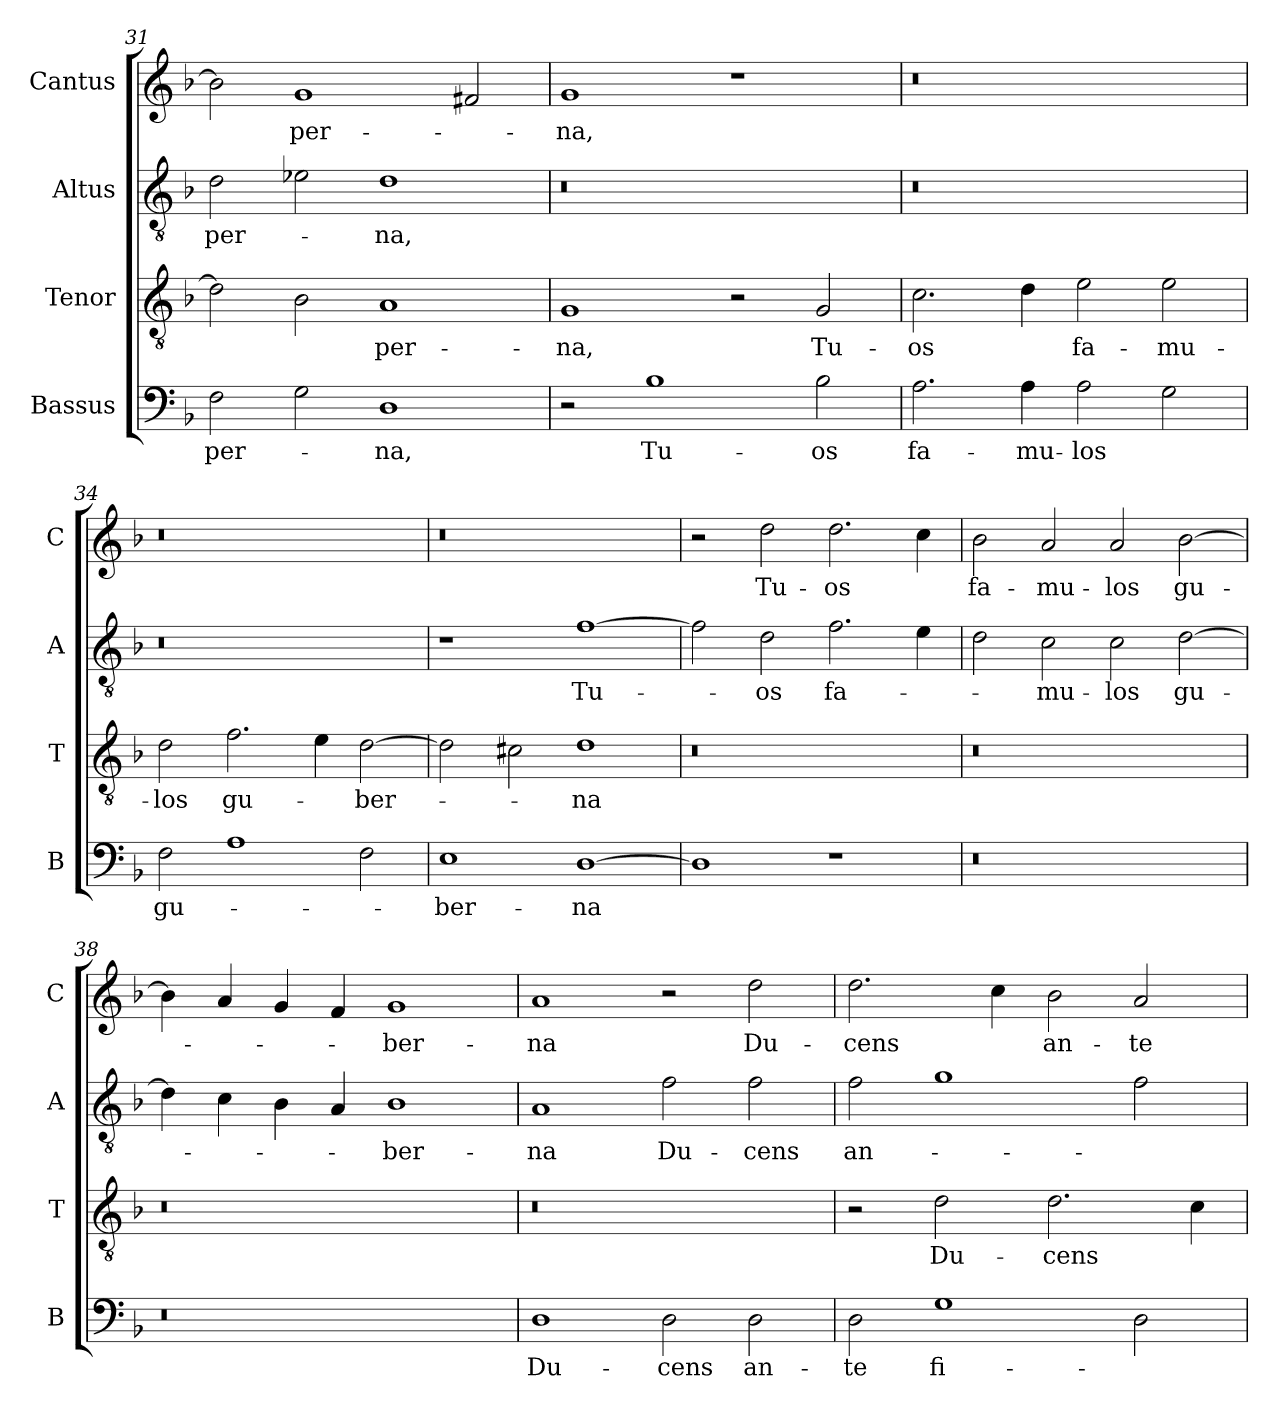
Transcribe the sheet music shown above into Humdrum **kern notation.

**kern	**text	**kern	**text	**kern	**text	**kern	**text
*part4	*part4	*part3	*part3	*part2	*part2	*part1	*part1
*staff4	*staff4	*staff3	*staff3	*staff2	*staff2	*staff1	*staff1
*I"Bassus	*	*I"Tenor	*	*I"Altus	*	*I"Cantus	*
*I'B	*	*I'T	*	*I'A	*	*I'C	*
*clefF4	*	*clefGv2	*	*clefGv2	*	*clefG2	*
*k[b-]	*	*k[b-]	*	*k[b-]	*	*k[b-]	*
*F:	*	*F:	*	*F:	*	*F:	*
=31	=31	=31	=31	=31	=31	=31	=31
2F\	-per-	2d\]	.	2d\	-per-	2b-\]	.
2G\	.	2B-\	.	2e-X\	.	1g/	-per-
1D\	-na,	1A/	-per-	1d\	-na,	.	.
.	.	.	.	.	.	2f#X/	.
!!LO:LB:g=z
=32	=32	=32	=32	=32	=32	=32	=32
2r	.	1G/	-na,	0r	.	1g/	-na,
1B-\	Tu-	.	.	.	.	.	.
.	.	2r	.	.	.	1r	.
2B-\	-os	2G/	Tu-	.	.	.	.
=33	=33	=33	=33	=33	=33	=33	=33
2.A\	fa-	2.c\	-os	0r	.	0r	.
4A\	-mu-	4d\	.	.	.	.	.
2A\	-los	2e\	fa-	.	.	.	.
2G\	.	2e\	-mu-	.	.	.	.
=34	=34	=34	=34	=34	=34	=34	=34
2F\	gu-	2d\	-los	0r	.	0r	.
1A\	.	2.f\	gu-	.	.	.	.
.	.	4e\	.	.	.	.	.
2F\	.	[2d\	-ber-	.	.	.	.
=35	=35	=35	=35	=35	=35	=35	=35
1E\	-ber-	2d\]	.	1r	.	0r	.
.	.	2c#X\	.	.	.	.	.
[1D\	-na	1d\	-na	[1f\	Tu-	.	.
=36	=36	=36	=36	=36	=36	=36	=36
1D\]	.	0r	.	2f\]	.	2r	.
.	.	.	.	2d\	-os	2dd\	Tu-
1r	.	.	.	2.f\	fa-	2.dd\	-os
.	.	.	.	4e\	.	4cc\	.
=37	=37	=37	=37	=37	=37	=37	=37
0r	.	0r	.	2d\	.	2b-\	fa-
.	.	.	.	2c\	-mu-	2a/	-mu-
.	.	.	.	2c\	-los	2a/	-los
.	.	.	.	[2d\	gu-	[2b-\	gu-
!!LO:LB:g=z
=38	=38	=38	=38	=38	=38	=38	=38
0r	.	0r	.	4d\]	.	4b-\]	.
.	.	.	.	4c\	.	4a/	.
.	.	.	.	4B-\	.	4g/	.
.	.	.	.	4A/	.	4f/	.
.	.	.	.	1B-\	-ber-	1g/	-ber-
=39	=39	=39	=39	=39	=39	=39	=39
1D\	Du-	0r	.	1A/	-na	1a/	-na
2D\	-cens	.	.	2f\	Du-	2r	.
2D\	an-	.	.	2f\	-cens	2dd\	Du-
=40	=40	=40	=40	=40	=40	=40	=40
2D\	-te	2r	.	2f\	an-	2.dd\	-cens
1G\	fi-	2d\	Du-	1g\	.	.	.
.	.	.	.	.	.	4cc\	.
.	.	2.d\	-cens	.	.	2b-\	an-
2D\	.	.	.	2f\	.	2a/	-te
.	.	4c\	.	.	.	.	.
=	=	=	=	=	=	=	=
*-	*-	*-	*-	*-	*-	*-	*-
